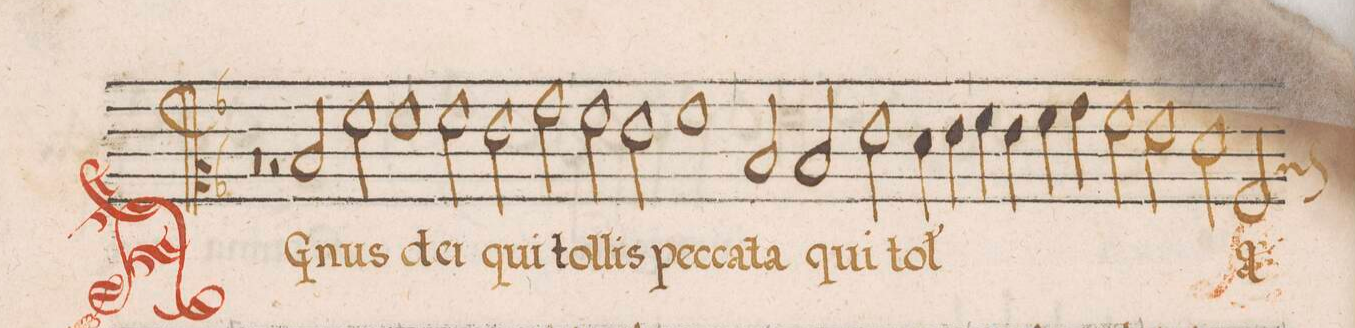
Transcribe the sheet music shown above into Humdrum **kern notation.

**kern	**text
*I"CANTVS	*
*clefC2	*
*k[b-]	*
*met(C)	*
*M2/1	*
0r	.
=2	=2
2r	.
2d/	A-
2a\	-Gnus
1a	de-
=3	=3
2a\	-i
2g\	qui
2b-\	tol-
=4	=4
2a\	-lis
2g\	pec-
1a	-ca-
=5	=5
2d/	-ta
2d/	qui
2g\	.
4f\	tol-
4g\	-(lis)
=6	=6
4a\	.
4g\	.
4a\	.
4b-\	.
2a\	.
2g\	.
=7	=7
2f\	.
*custos:d	*
2A/	A-
*-	*-
